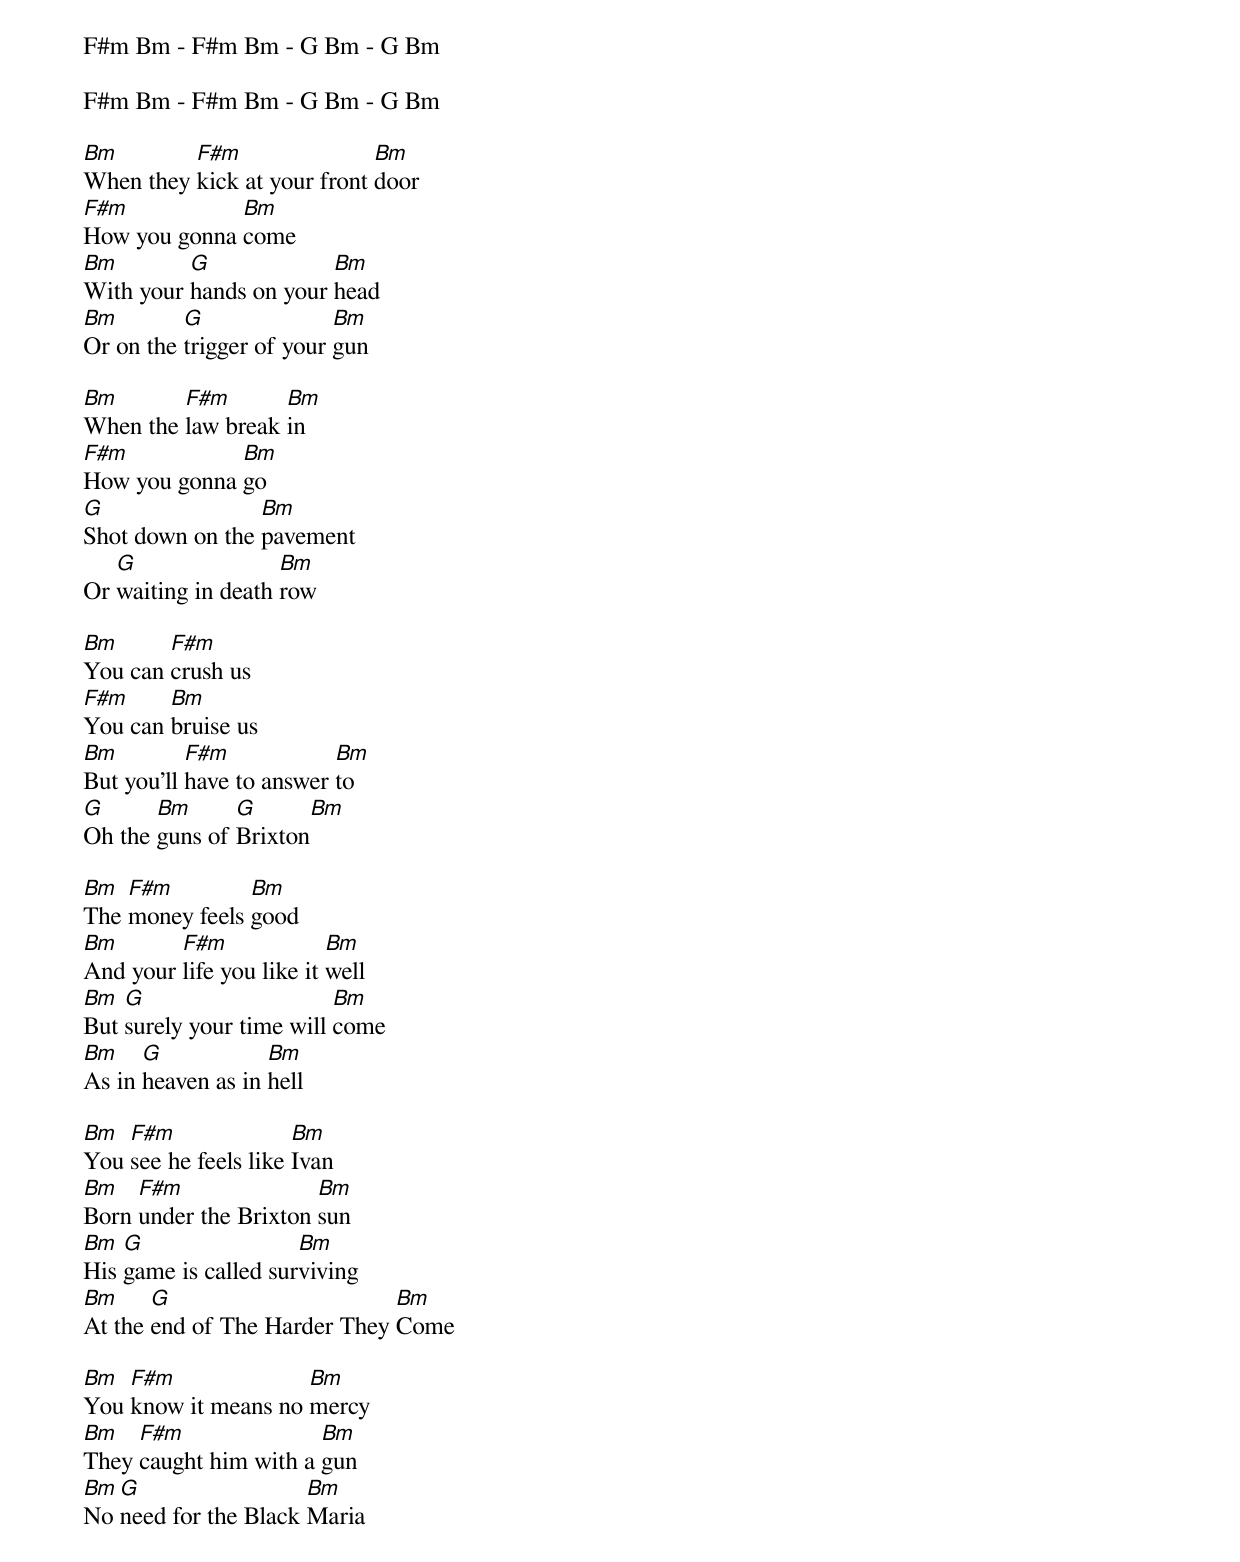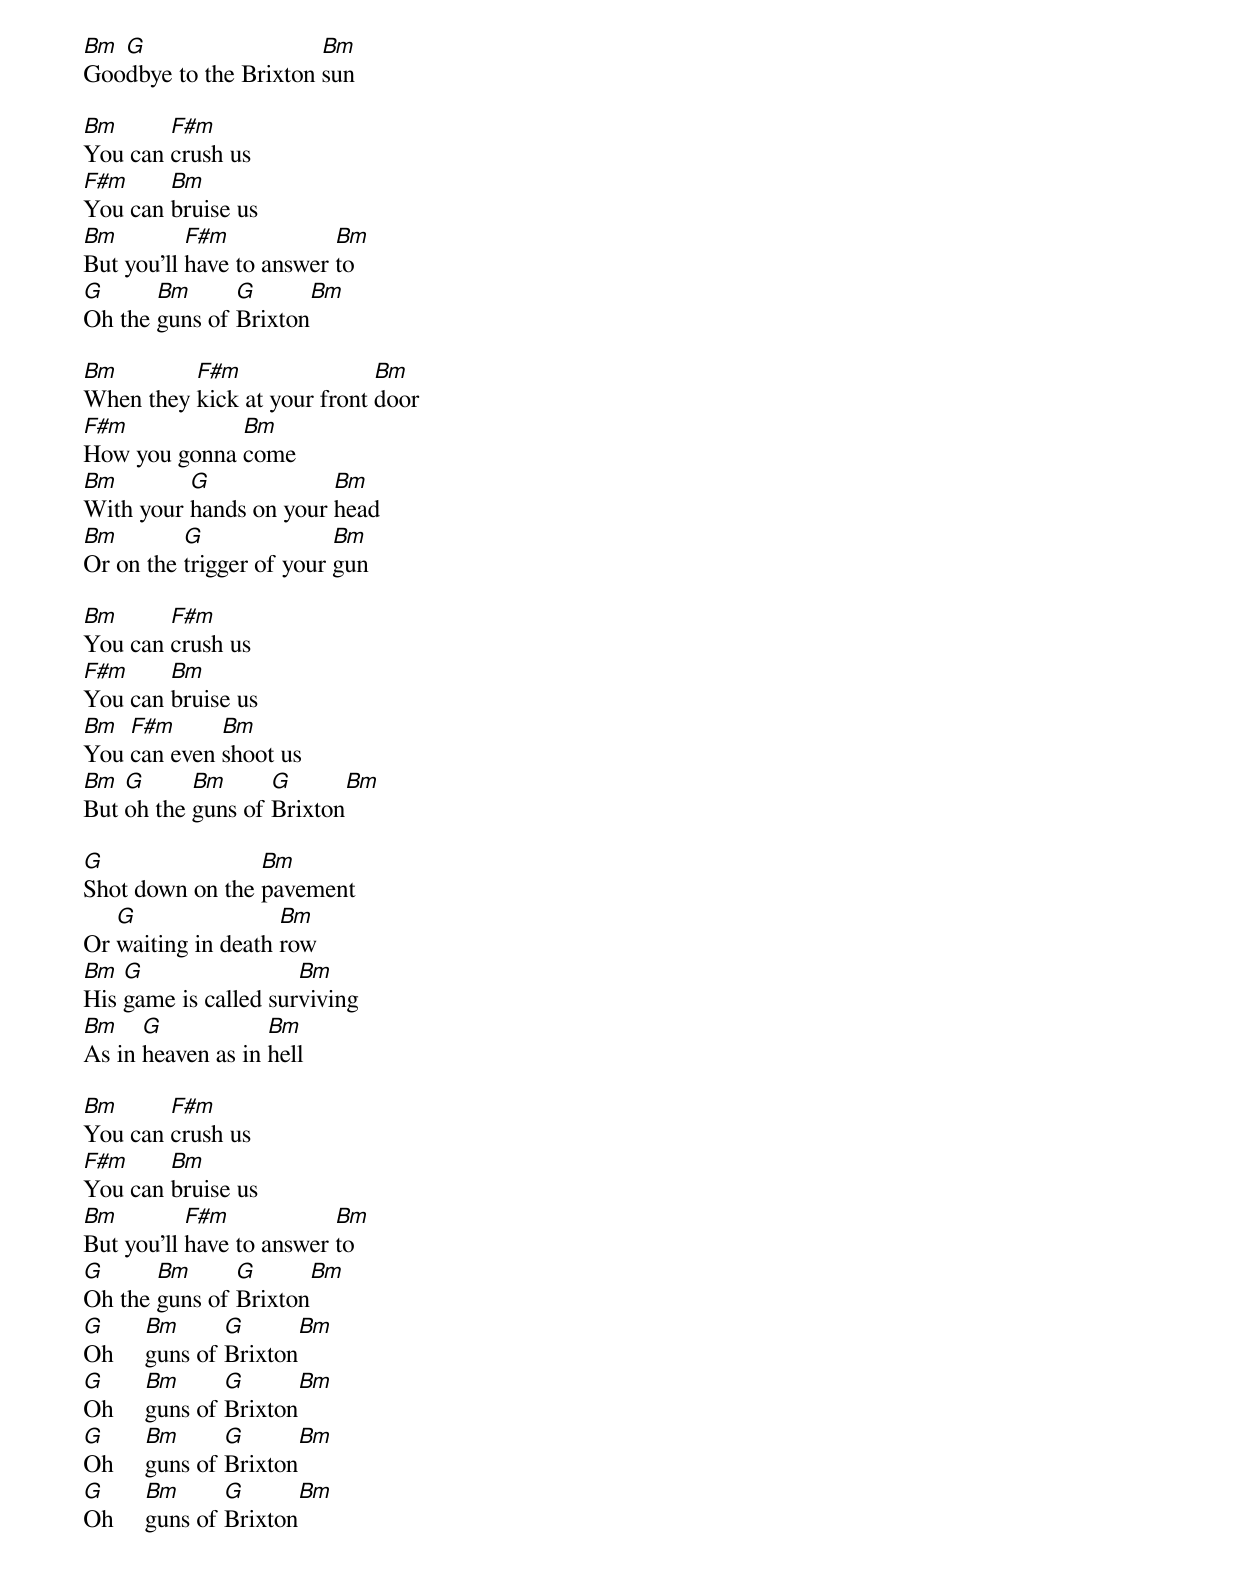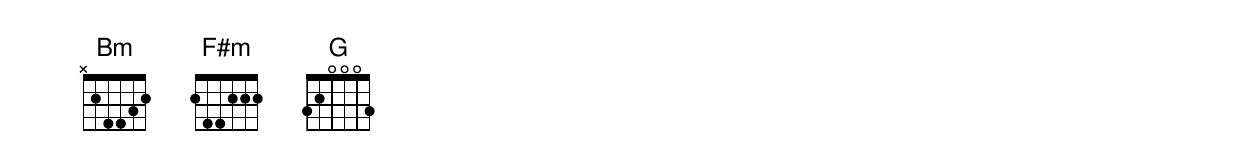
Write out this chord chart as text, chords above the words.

F#m Bm - F#m Bm - G Bm - G Bm

F#m Bm - F#m Bm - G Bm - G Bm

Bm        F#m                Bm
When they kick at your front door
F#m           Bm
How you gonna come
Bm        G             Bm
With your hands on your head
Bm        G               Bm
Or on the trigger of your gun

Bm       F#m       Bm
When the law break in
F#m           Bm
How you gonna go
G                Bm
Shot down on the pavement
   G                Bm
Or waiting in death row

Bm      F#m
You can crush us
F#m     Bm
You can bruise us
Bm         F#m            Bm
But you'll have to answer to
G      Bm      G      Bm
Oh the guns of Brixton

Bm  F#m         Bm
The money feels good
Bm       F#m              Bm
And your life you like it well
Bm  G                     Bm
But surely your time will come
Bm    G            Bm
As in heaven as in hell

Bm  F#m               Bm
You see he feels like Ivan
Bm   F#m               Bm
Born under the Brixton sun
Bm  G                 Bm
His game is called surviving
Bm     G                      Bm
At the end of The Harder They Come

Bm  F#m              Bm
You know it means no mercy
Bm   F#m               Bm
They caught him with a gun
Bm G                  Bm
No need for the Black Maria
Bm G                   Bm
Goodbye to the Brixton sun

Bm      F#m
You can crush us
F#m     Bm
You can bruise us
Bm         F#m            Bm
But you'll have to answer to
G      Bm      G      Bm
Oh the guns of Brixton

Bm        F#m                Bm
When they kick at your front door
F#m           Bm
How you gonna come
Bm        G             Bm
With your hands on your head
Bm        G               Bm
Or on the trigger of your gun

Bm      F#m
You can crush us
F#m     Bm
You can bruise us
Bm  F#m      Bm
You can even shoot us
Bm  G      Bm      G      Bm
But oh the guns of Brixton

G                Bm
Shot down on the pavement
   G                Bm
Or waiting in death row
Bm  G                 Bm
His game is called surviving
Bm    G            Bm
As in heaven as in hell

Bm      F#m
You can crush us
F#m     Bm
You can bruise us
Bm         F#m            Bm
But you'll have to answer to
G      Bm      G      Bm
Oh the guns of Brixton
G      Bm      G      Bm
Oh     guns of Brixton
G      Bm      G      Bm
Oh     guns of Brixton
G      Bm      G      Bm
Oh     guns of Brixton
G      Bm      G      Bm
Oh     guns of Brixton
